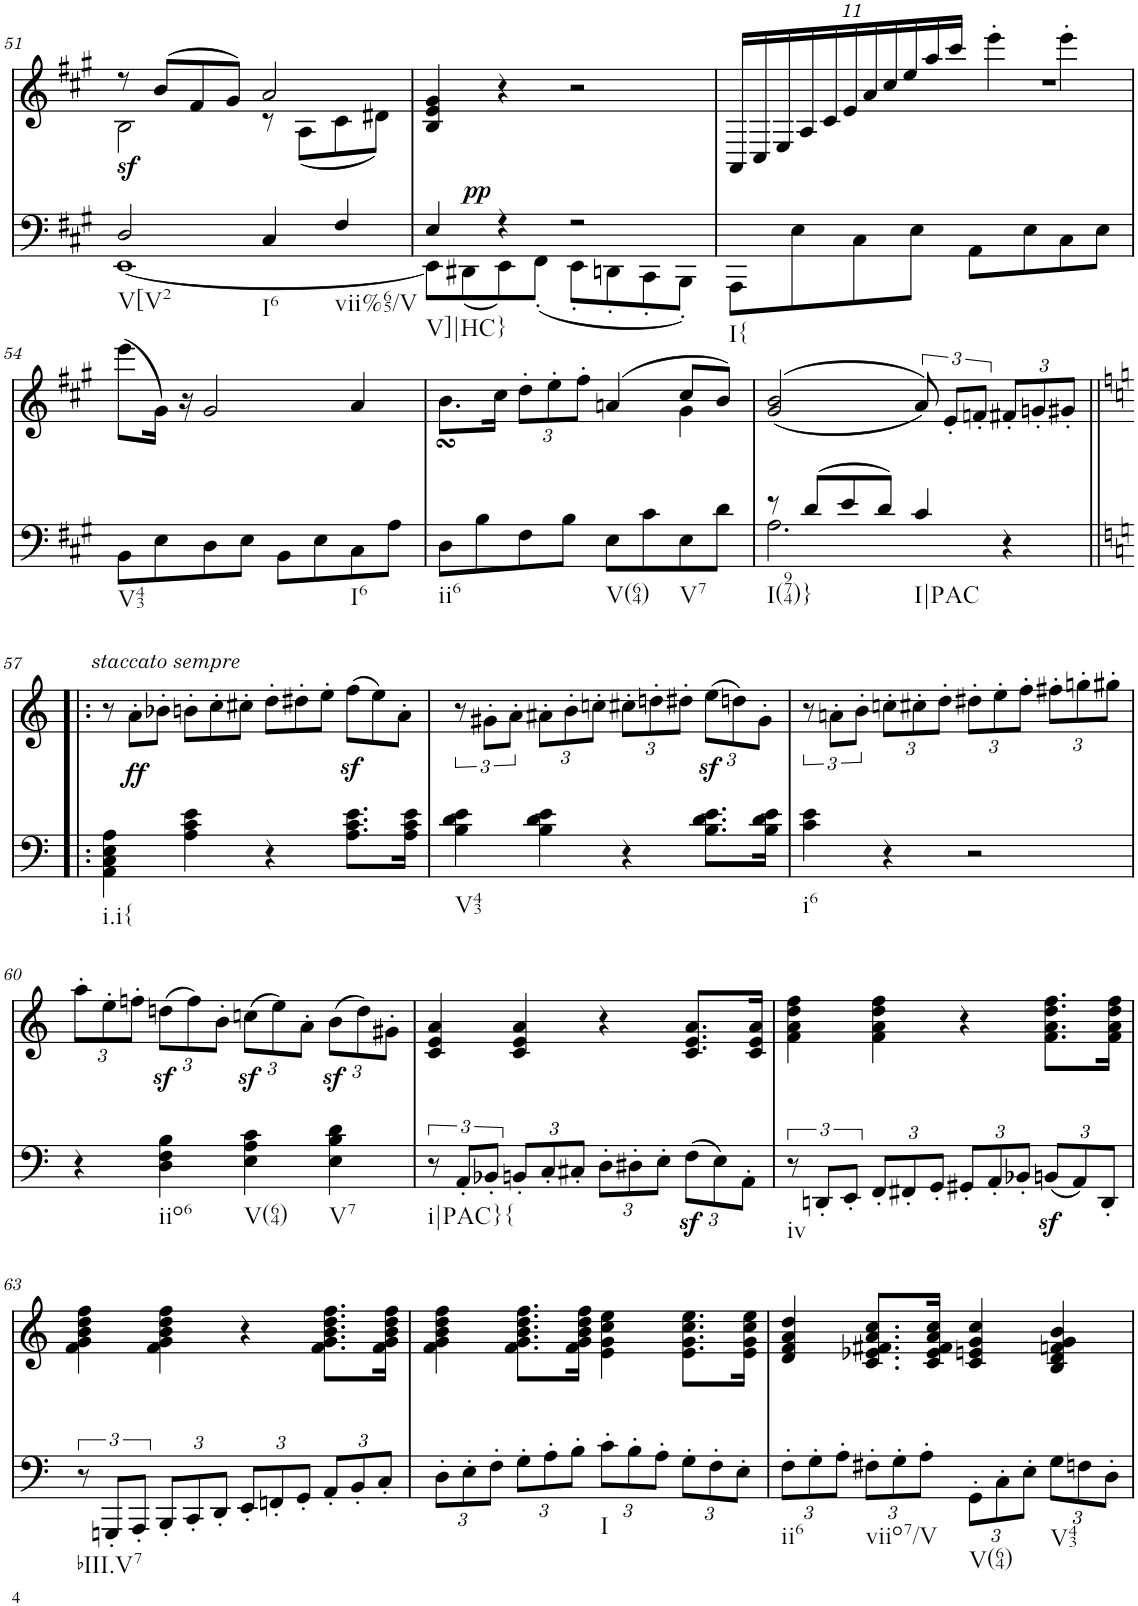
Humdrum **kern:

**kern	**dynam	**kern	**dynam
*part2	*part2	*part1	*part1
*staff2	*staff2	*staff1	*staff1
*I"piano	*	*I"piano	*
*I'Pno	*	*I'Pno	*
!!LO:PB:g=z
*clefF4	*	*clefG2	*
*k[f#c#g#]	*	*k[f#c#g#]	*
*A:	*	*A:	*
*M4/4	*	*M4/4	*
=51	=51	=51	=51
*^	*	*^	*
!LO:TX:b:t=V[V2	!	!	!	!	!
!	!	!LO:DY:a	!	!	!
2D/	[1EE	sf	8r	2B\	.
.	.	.	(8b/L	.	.
.	.	.	8f#/	.	.
.	.	.	8g#/J)	.	.
!LO:TX:b:t=I6	!	!	!	!	!
4C#/	.	.	2a/	8r	.
.	.	.	.	(8A\L	.
!LO:TX:b:t=vii%65/V	!	!	!	!	!
4F#/	.	.	.	8c#\	.
.	.	.	.	8d#X\J)	.
=52	=52	=52	=52	=52	=52
!LO:TX:b:t=V]|HC}	!	!	!	!	!
*	*	*	*v	*v	*
4E/	8EE\L]	.	4B/ 4e/ 4g#/	.
!	!	!LO:DY:a	!	!
.	(8DD#X\	pp	.	.
4r	8EE\)	.	4r	.
.	(<8FF#'\J	.	.	.
2r	8EE'\L	.	2r	.
.	8DDn'\	.	.	.
.	8CC#'\	.	.	.
.	8BBB'\J)	.	.	.
*v	*v	*	*	*
=53	=53	=53	=53
*	*	*Xbrackettup	*
*^	*	*	*
!LO:TX:b:t=I{	!	!	!	!
*v	*v	*	*	*
8AAA\L	.	22AA/LL	.
.	.	22C#/	.
.	.	4224ryy	.
.	.	22E/	.
8E\	.	.	.
.	.	22A/	.
.	.	22c#/	.
.	.	22e/	.
8C#\	.	.	.
.	.	22a/	.
.	.	22cc#/	.
.	.	22ee/	.
8E\J	.	.	.
.	.	22aa/	.
.	.	22ccc#/JJ	.
8AA\L	.	.	.
.	.	2r	.
8E\	.	.	.
8C#\	.	.	.
8E\J	.	.	.
10560%5281ryy	.	.	.
.	.	4eee'\	.
.	.	[7040%1759eee\	.
!!LO:LB:g=z
=54	=54	=54	=54
!LO:TX:b:t=V43	!	!	!
8BB\L	.	(8eee\L	.
8E\	.	2r	.
8D\	.	.	.
8E\J	.	.	.
8BB\L	.	.	.
8E\	.	7040eee'\]	.
.	.	16g#\Jk)	.
.	.	16r	.
!LO:TX:b:t=I6	!	!	!
8C#\	.	.	.
.	.	2g#/	.
8A\J	.	.	.
7040%3521ryy	.	.	.
.	.	4a/	.
=55	=55	=55	=55
*	*	*^	*
!LO:TX:b:t=ii6	!	!	!	!
8D\L	.	2ryy	8.bsSSS\L	.
8B\	.	.	.	.
.	.	.	16cc#\Jk	.
8F#\	.	.	12dd'>\L	.
.	.	.	12ee'>\	.
8B\J	.	.	.	.
.	.	.	12ff#'>\J	.
!LO:TX:b:t=V(64)	!	!	!	!
8E\L	.	(4an/	4ryy	.
8c#\	.	.	.	.
!LO:TX:b:t=V7	!	!	!	!
8E\	.	8cc#/L	4g#\	.
8d\J	.	8b/J)	.	.
*	*	*v	*v	*
=56	=56	=56	=56
*^	*	*	*
!LO:TX:b:t=I(974)}	!	!	!	!
8r	2.A\	.	((>2g#/ 2b/	.
(8d/L	.	.	.	.
8e/	.	.	.	.
8d/J)	.	.	.	.
*	*	*	*brackettup	*
!LO:TX:b:t=I|PAC	!	!	!	!
4c#/	.	.	12a/))	.
.	.	.	12e'/L	.
.	.	.	12fn'/J	.
*	*	*	*Xbrackettup	*
4r	4ryy	.	12f#X'/L	.
.	.	.	12gn'/	.
.	.	.	12g#X'/J	.
*v	*v	*	*	*
!!LO:LB:g=z
=57!|:	=57!|:	=57!|:	=57!|:
*k[]	*	*k[]	*
*a:	*	*a:	*
*	*	*brackettup	*
!LO:TX:b:t=i.i{	!	!	!
4AA\ 4C\ 4E\ 4A\	.	12r	.
!	!	!	!LO:DY:b
.	.	12a'\L	ff
!	!	!	!LO:DY:a
.	.	12b-X'\J	other-dynamics
*	*	*Xbrackettup	*
4A\ 4c\ 4e\	.	12bn'\L	.
.	.	12cc'\	.
.	.	12cc#X'\J	.
4r	.	12dd'\L	.
.	.	12dd#X'\	.
.	.	12ee'\J	.
8.A\ 8.c\ 8.e\L	.	(12ffz<\L	.
.	.	12ee\)	.
.	.	12a'\J	.
16A\ 16c\ 16e\Jk	.	.	.
=58	=58	=58	=58
*	*	*brackettup	*
!LO:TX:b:t=V43	!	!	!
4B\ 4d\ 4e\	.	12r	.
.	.	12g#X'\L	.
.	.	12a'\J	.
*	*	*Xbrackettup	*
4B\ 4d\ 4e\	.	12a#X'\L	.
.	.	12b'\	.
.	.	12ccn'\J	.
4r	.	12cc#X'\L	.
.	.	12ddn'\	.
.	.	12dd#X'\J	.
8.B\ 8.d\ 8.e\L	.	(12eez<\L	.
.	.	12ddn\)	.
.	.	12g#'\J	.
16B\ 16d\ 16e\Jk	.	.	.
=59	=59	=59	=59
*	*	*brackettup	*
!LO:TX:b:t=i6	!	!	!
4c\ 4e\	.	12r	.
.	.	12an'\L	.
.	.	12b'\J	.
*	*	*Xbrackettup	*
4r	.	12ccn'\L	.
.	.	12cc#X'\	.
.	.	12dd'\J	.
2r	.	12dd#X'\L	.
.	.	12ee'\	.
.	.	12ff'\J	.
.	.	12ff#X'\L	.
.	.	12ggn'\	.
.	.	12gg#X'\J	.
!!LO:LB:g=z
=60	=60	=60	=60
4r	.	12aa'\L	.
.	.	12ee'\	.
.	.	12ffn'\J	.
!LO:TX:b:t=iio6	!	!	!
4D\ 4F\ 4B\	.	(12ddnz<\L	.
.	.	12ff\)	.
.	.	12b'\J	.
!LO:TX:b:t=V(64)	!	!	!
4E\ 4A\ 4c\	.	(12ccnz<\L	.
.	.	12ee\)	.
.	.	12a'\J	.
!LO:TX:b:t=V7	!	!	!
4E\ 4B\ 4d\	.	(12bz<\L	.
.	.	12dd\)	.
.	.	12g#X'\J	.
=61	=61	=61	=61
!LO:TX:b:t=i|PAC}{	!	!	!
12r	.	4c/ 4e/ 4a/	.
12AA'/L	.	.	.
12BB-X'/J	.	.	.
*Xbrackettup	*	*	*
12BBn'/L	.	4c/ 4e/ 4a/	.
12C'/	.	.	.
12C#X'/J	.	.	.
12D'\L	.	4r	.
12D#X'\	.	.	.
12E'\J	.	.	.
(12Fz<\L	.	8.c/ 8.e/ 8.a/L	.
12E\)	.	.	.
12AA'\J	.	.	.
.	.	16c/ 16e/ 16a/Jk	.
=62	=62	=62	=62
*brackettup	*	*	*
!LO:TX:b:t=iv	!	!	!
12r	.	4f\ 4a\ 4dd\ 4ff\	.
12DDn'/L	.	.	.
12EE'/J	.	.	.
*Xbrackettup	*	*	*
12FF'/L	.	4f\ 4a\ 4dd\ 4ff\	.
12FF#X'/	.	.	.
12GG'/J	.	.	.
12GG#X'/L	.	4r	.
12AA'/	.	.	.
12BB-X'/J	.	.	.
(12BBnz</L	.	8.f\ 8.a\ 8.dd\ 8.ff\L	.
12AA/)	.	.	.
12DD'/J	.	.	.
.	.	16f\ 16a\ 16dd\ 16ff\Jk	.
!!LO:LB:g=z
=63	=63	=63	=63
*brackettup	*	*	*
!LO:TX:b:t=bIII.V7	!	!	!
12r	.	4f\ 4g\ 4b\ 4dd\ 4ff\	.
12GGGn'/L	.	.	.
12AAA'/J	.	.	.
*Xbrackettup	*	*	*
12BBB'/L	.	4f\ 4g\ 4b\ 4dd\ 4ff\	.
12CC'/	.	.	.
12DD'/J	.	.	.
12EE'/L	.	4r	.
12FFn'/	.	.	.
12GG'/J	.	.	.
12AA'/L	.	8.f\ 8.g\ 8.b\ 8.dd\ 8.ff\L	.
12BB'/	.	.	.
12C'/J	.	.	.
.	.	16f\ 16g\ 16b\ 16dd\ 16ff\Jk	.
=64	=64	=64	=64
12D'\L	.	4f\ 4g\ 4b\ 4dd\ 4ff\	.
12E'\	.	.	.
12F'\J	.	.	.
12G'\L	.	8.f\ 8.g\ 8.b\ 8.dd\ 8.ff\L	.
12A'\	.	.	.
12B'\J	.	.	.
.	.	16f\ 16g\ 16b\ 16dd\ 16ff\Jk	.
!LO:TX:b:t=I	!	!	!
12c'\L	.	4e\ 4g\ 4cc\ 4ee\	.
12B'\	.	.	.
12A'\J	.	.	.
12G'\L	.	8.e\ 8.g\ 8.cc\ 8.ee\L	.
12F'\	.	.	.
12E'\J	.	.	.
.	.	16e\ 16g\ 16cc\ 16ee\Jk	.
=65	=65	=65	=65
!LO:TX:b:t=ii6	!	!	!
12F'\L	.	4d/ 4f/ 4a/ 4dd/	.
12G'\	.	.	.
12A'\J	.	.	.
!LO:TX:b:t=viio7/V	!	!	!
12F#X'\L	.	8.c/ 8.e-X/ 8.f#X/ 8.a/ 8.cc/L	.
12G'\	.	.	.
12A'\J	.	.	.
.	.	16c/ 16e-/ 16f#/ 16a/ 16cc/Jk	.
!LO:TX:b:t=V(64)	!	!	!
12GG'\L	.	4c/ 4en/ 4g/ 4cc/	.
12C'\	.	.	.
12E'\J	.	.	.
!LO:TX:b:t=V43	!	!	!
12G\L	.	4B/ 4d/ 4fn/ 4g/ 4b/	.
12Fn\	.	.	.
12D'\J	.	.	.
=	=	=	=
*-	*-	*-	*-
